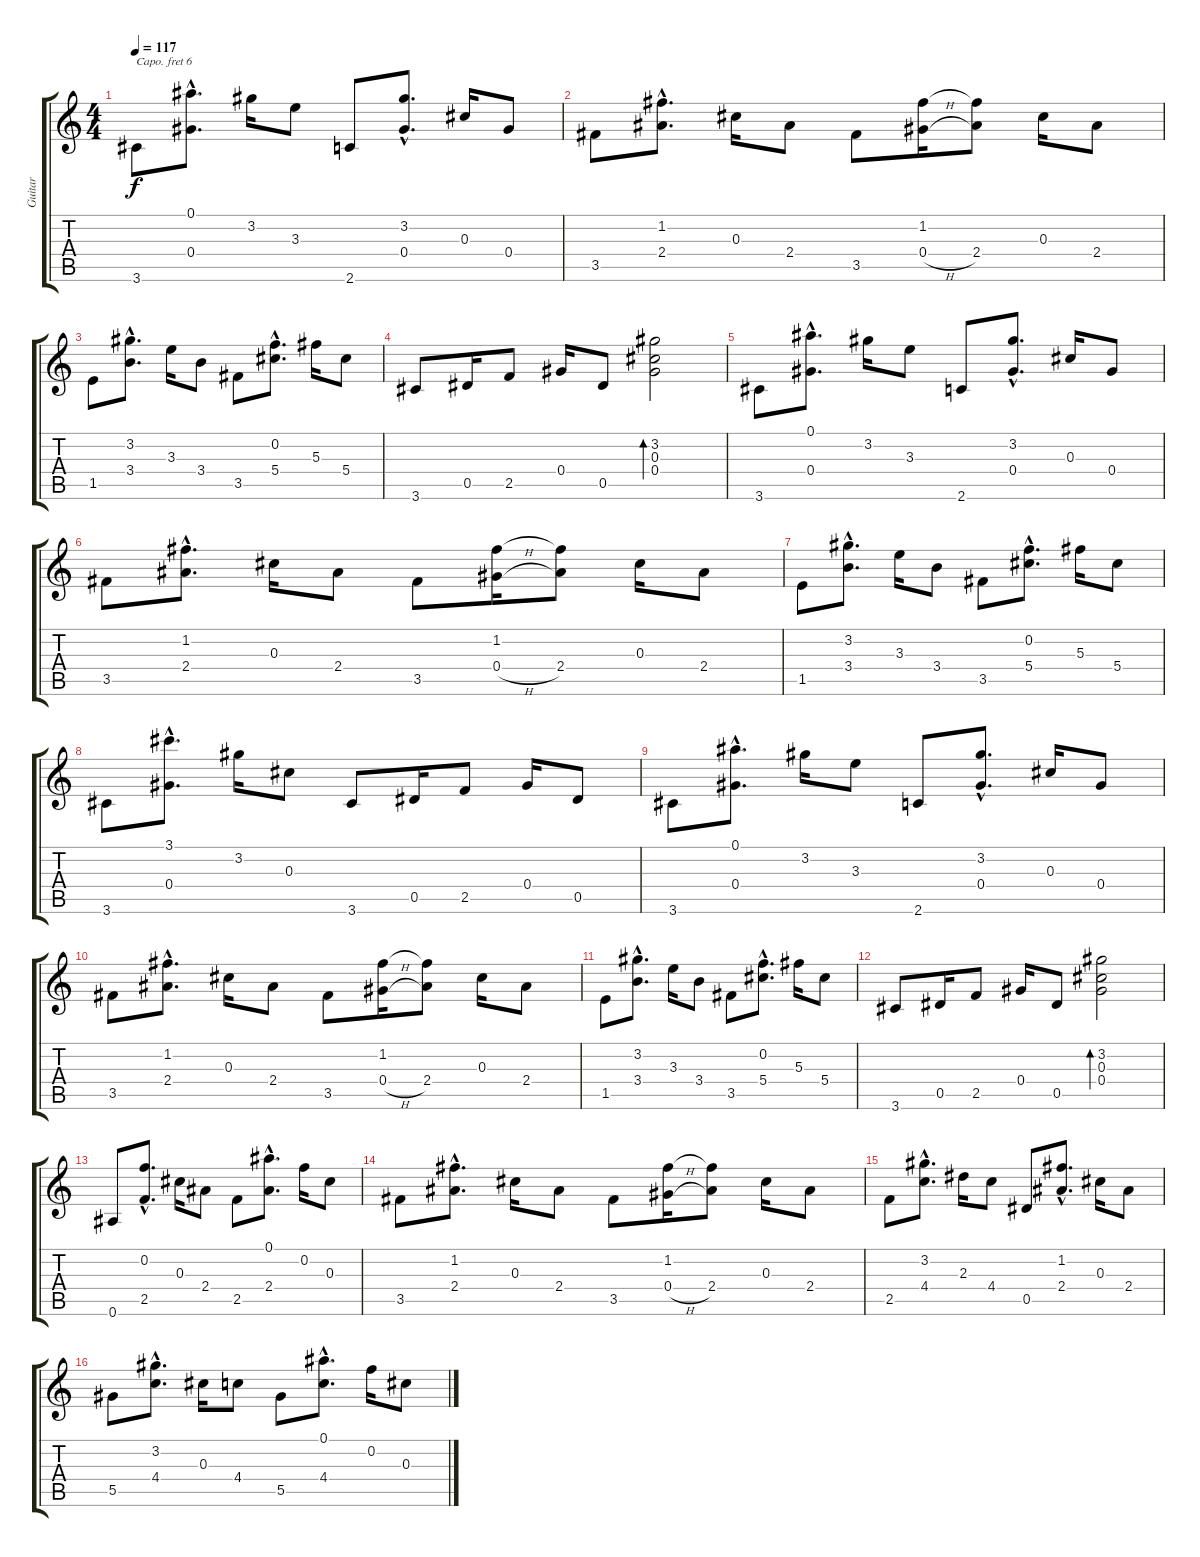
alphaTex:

\track ("Guitar" "Guitar") {instrument acousticguitarsteel}
\staff {score tabs}
\capo 6
\tuning (E4 B3 G3 D3 A2 E2) {hide}
\ts (4 4)
\tempo 117
\clef g2
\ks c
3.6.8{dy f} (0.1{hac} 0.4{hac}).8{d} 3.2.16 3.3.8 2.6.8 (3.2{hac} 0.4{hac}).8{d} 0.3.16 0.4.8 |
3.5.8 (1.2{hac} 2.4{hac}).8{d} 0.3.16 2.4.8 3.5.8 (1.2 0.4{h}).16 (1.2{t} 2.4).8 0.3.16 2.4.8 |
1.5.8 (3.2{hac} 3.4{hac}).8{d} 3.3.16 3.4.8 3.5.8 (0.2{hac} 5.4{hac}).8{d} 5.3.16 5.4.8 |
3.6.8 0.5.16 2.5.8 0.4.16 0.5.8 (3.2 0.3 0.4).2{bd 120} |
3.6.8 (0.1{hac} 0.4{hac}).8{d} 3.2.16 3.3.8 2.6.8 (3.2{hac} 0.4{hac}).8{d} 0.3.16 0.4.8 |
3.5.8 (1.2{hac} 2.4{hac}).8{d} 0.3.16 2.4.8 3.5.8 (1.2 0.4{h}).16 (1.2{t} 2.4).8 0.3.16 2.4.8 |
1.5.8 (3.2{hac} 3.4{hac}).8{d} 3.3.16 3.4.8 3.5.8 (0.2{hac} 5.4{hac}).8{d} 5.3.16 5.4.8 |
3.6.8 (3.1{hac} 0.4{hac}).8{d} 3.2.16 0.3.8 3.6.8 0.5.16 2.5.8 0.4.16 0.5.8 |
3.6.8 (0.1{hac} 0.4{hac}).8{d} 3.2.16 3.3.8 2.6.8 (3.2{hac} 0.4{hac}).8{d} 0.3.16 0.4.8 |
3.5.8 (1.2{hac} 2.4{hac}).8{d} 0.3.16 2.4.8 3.5.8 (1.2 0.4{h}).16 (1.2{t} 2.4).8 0.3.16 2.4.8 |
1.5.8 (3.2{hac} 3.4{hac}).8{d} 3.3.16 3.4.8 3.5.8 (0.2{hac} 5.4{hac}).8{d} 5.3.16 5.4.8 |
3.6.8 0.5.16 2.5.8 0.4.16 0.5.8 (3.2 0.3 0.4).2{bd 120} |
0.6.8 (0.2{hac} 2.5{hac}).8{d} 0.3.16 2.4.8 2.5.8 (0.1{hac} 2.4{hac}).8{d} 0.2.16 0.3.8 |
3.5.8 (1.2{hac} 2.4{hac}).8{d} 0.3.16 2.4.8 3.5.8 (1.2 0.4{h}).16 (1.2{t} 2.4).8 0.3.16 2.4.8 |
2.5.8 (3.2{hac} 4.4{hac}).8{d} 2.3.16 4.4.8 0.5.8 (1.2{hac} 2.4{hac}).8{d} 0.3.16 2.4.8 |
5.5.8 (3.2{hac} 4.4{hac}).8{d} 0.3.16 4.4.8 5.5.8 (0.1{hac} 4.4{hac}).8{d} 0.2.16 0.3.8
